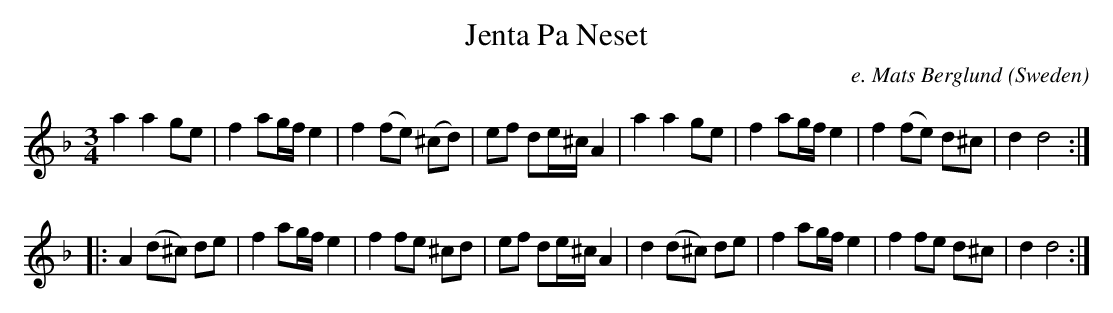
X:1
T:Jenta Pa Neset
C:e. Mats Berglund
L:1/8
M:3/4
O:Sweden
K:F
a2 a2 ge | f2 ag/2f/2 e2 | f2 (fe) (^cd) | ef de/2^c/2 A2 |\
a2 a2 ge | f2 ag/2f/2 e2 | f2 (fe) d^c   | d2 d4  ::
A2 (d^c) de | f2 ag/2f/2 e2 | f2 fe ^cd  | ef de/2^c/2 A2 |\
d2 (d^c) de | f2 ag/2f/2 e2 | f2 fe  d^c | d2 d4 :|
